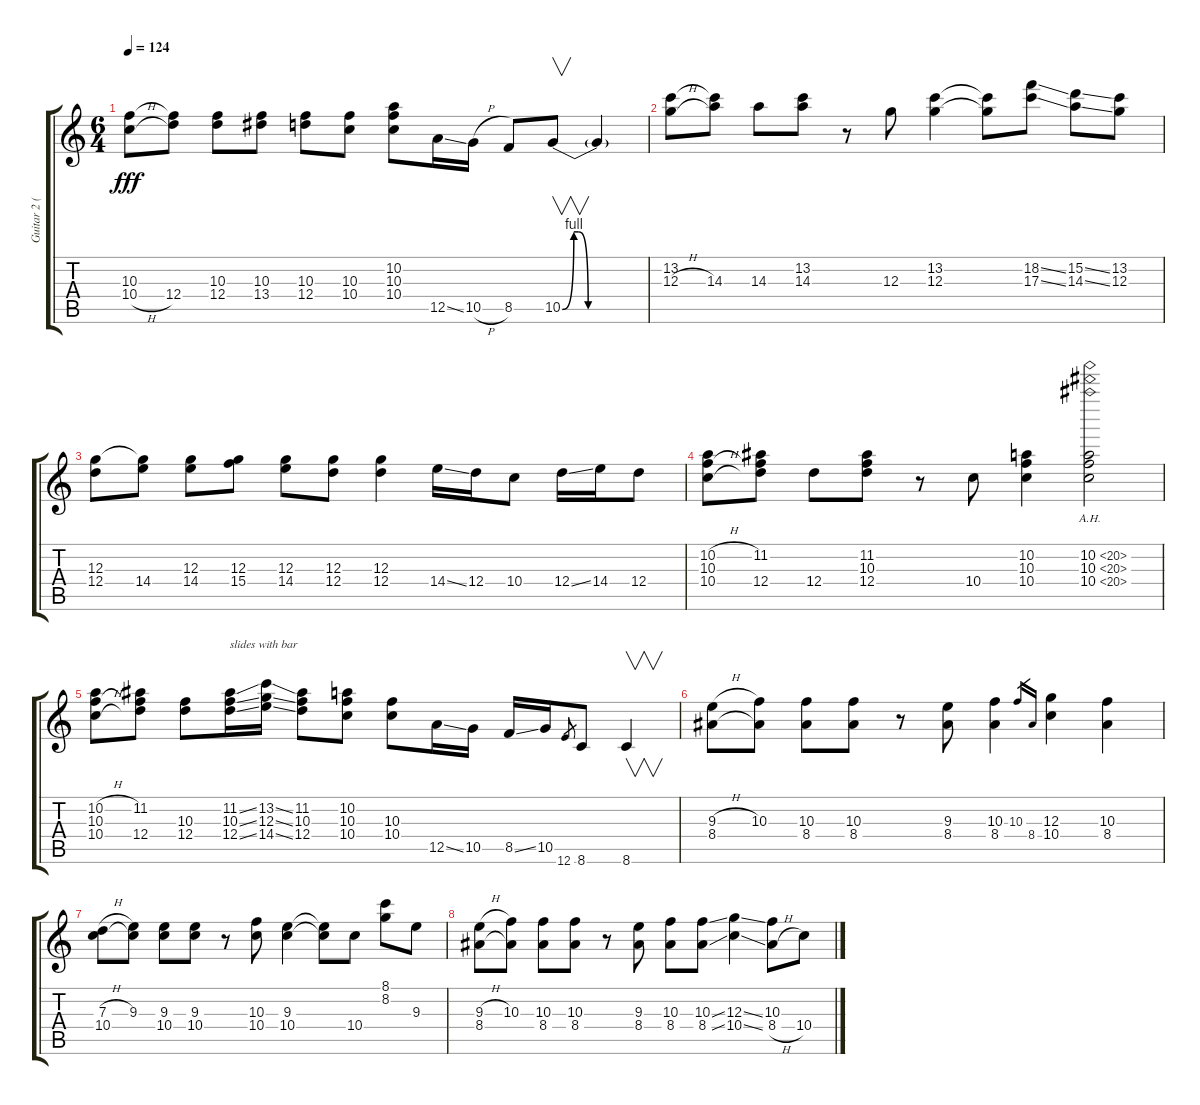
\track ("Guitar 2 (distortion)" "Guitar 2 (") {instrument distortionguitar}
\staff {score tabs}
\tuning (E4 B3 G3 D3 A2 E2) {hide}
\ts (6 4)
\tempo 124
\clef g2
\ks c
(10.3 10.4{h}).8{dy fff} (10.3{t} 12.4).8 (10.3 12.4).8 (10.3 13.4).8 (10.3 12.4).8 (10.3 10.4).8 (10.2 10.3 10.4).8 12.5{ss}.16 10.5{h}.16 8.5.8 10.5{be (custom 0 0 8 4 11 4 18 0 60 0)}.8{v} 10.5{t}.4 |
(13.2 12.3{h}).8 (13.2{t} 14.3).8 14.3.8 (13.2 14.3).8 r.8 12.3.8 (13.2 12.3).4 (13.2{t} 12.3{t}).8 (18.2{ss} 17.3{ss}).8 (15.2{ss} 14.3{ss}).8 (13.2 12.3).8 |
(12.3 12.4).8 (12.3{t} 14.4).8 (12.3 14.4).8 (12.3 15.4).8 (12.3 14.4).8 (12.3 12.4).8 (12.3 12.4).4 14.4{ss}.16 12.4.16 10.4.8 12.4{ss}.16 14.4.16 12.4.8 |
(10.2{h} 10.3 10.4{h}).8 (11.2 10.3{t} 12.4).8 12.4.8 (11.2 10.3 12.4).8 r.8 10.4.8 (10.2 10.3 10.4).4 (10.2{ah 10} 10.3{ah 10} 10.4{ah 10}).2 |
(10.2{h} 10.3 10.4{h}).8 (11.2 10.3{t} 12.4).8 (10.3 12.4).8 (11.2{ss} 10.3{ss} 12.4{ss}).16{txt "slides with bar"} (13.2{ss} 12.3{ss} 14.4{ss}).16 (11.2 10.3 12.4).8 (10.2 10.3 10.4).8 (10.3 10.4).8 12.5{ss}.16 10.5.16 8.5{ss}.16 10.5.16 12.6.8{gr} 8.6.8 8.6.4{v} |
(9.3{h} 8.4).8 (10.3 8.4{t}).8 (10.3 8.4).8 (10.3 8.4).8 r.8 (9.3 8.4).8 (10.3 8.4).4 10.3.16{gr} 8.4.16{gr} (12.3 10.4).4 (10.3 8.4).4 |
(7.3{h} 10.4).8 (9.3 10.4{t}).8 (9.3 10.4).8 (9.3 10.4).8 r.8 (10.3 10.4).8 (9.3 10.4).4 (9.3{t} 10.4{t}).8 10.4.8 (8.1 8.2).8 9.3.8 |
(9.3{h} 8.4).8 (10.3 8.4{t}).8 (10.3 8.4).8 (10.3 8.4).8 r.8 (9.3 8.4).8 (10.3 8.4).8 (10.3{ss} 8.4{ss}).8 (12.3{ss} 10.4{ss}).4 (10.3 8.4{h}).8 10.4.8
